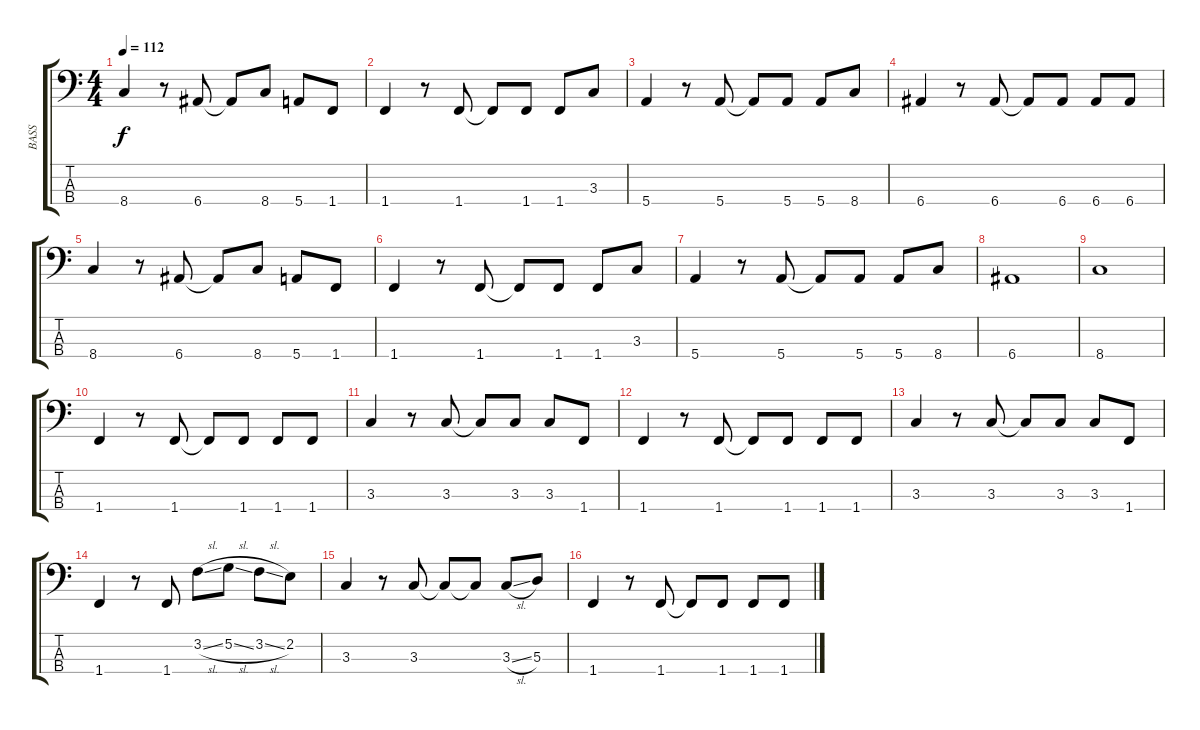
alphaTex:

\track ("BASS" "BASS") {instrument electricbasspick}
\staff {score tabs}
\tuning (G2 D2 A1 E1) {hide}
\ts (4 4)
\tempo 112
\clef f4
\ks c
8.4.4{dy f} r.8 6.4.8 6.4{t}.8 8.4.8 5.4.8 1.4.8 |
1.4.4 r.8 1.4.8 1.4{t}.8 1.4.8 1.4.8 3.3.8 |
5.4.4 r.8 5.4.8 5.4{t}.8 5.4.8 5.4.8 8.4.8 |
6.4.4 r.8 6.4.8 6.4{t}.8 6.4.8 6.4.8 6.4.8 |
8.4.4 r.8 6.4.8 6.4{t}.8 8.4.8 5.4.8 1.4.8 |
1.4.4 r.8 1.4.8 1.4{t}.8 1.4.8 1.4.8 3.3.8 |
5.4.4 r.8 5.4.8 5.4{t}.8 5.4.8 5.4.8 8.4.8 |
6.4.1 |
8.4.1 |
1.4.4 r.8 1.4.8 1.4{t}.8 1.4.8 1.4.8 1.4.8 |
3.3.4 r.8 3.3.8 3.3{t}.8 3.3.8 3.3.8 1.4.8 |
1.4.4 r.8 1.4.8 1.4{t}.8 1.4.8 1.4.8 1.4.8 |
3.3.4 r.8 3.3.8 3.3{t}.8 3.3.8 3.3.8 1.4.8 |
1.4.4 r.8 1.4.8 3.2{sl}.8 5.2{sl}.8 3.2{sl}.8 2.2.8 |
3.3.4 r.8 3.3.8 3.3{t}.8 3.3{t}.8 3.3{sl}.8 5.3.8 |
1.4.4 r.8 1.4.8 1.4{t}.8 1.4.8 1.4.8 1.4.8
